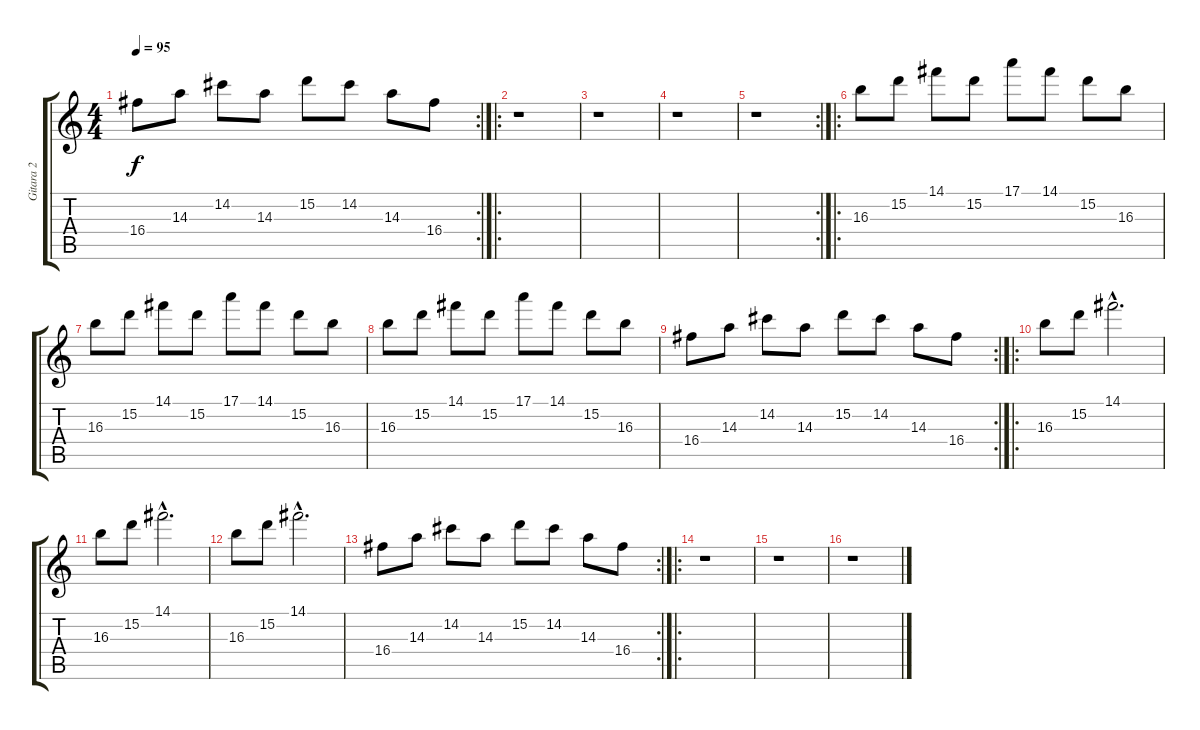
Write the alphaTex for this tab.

\track ("Gitara 2" "Gitara 2") {instrument electricguitarjazz}
\staff {score tabs}
\tuning (E4 B3 G3 D3 A2 E2) {hide}
\rc 2
\ts (4 4)
\tempo 95
\clef g2
\ks c
16.4.8{dy f} 14.3.8 14.2.8 14.3.8 15.2.8 14.2.8 14.3.8 16.4.8 |
\ro
r.1 |
r.1 |
r.1 |
\rc 2
r.1 |
\ro
16.3.8 15.2.8 14.1.8 15.2.8 17.1.8 14.1.8 15.2.8 16.3.8 |
16.3.8 15.2.8 14.1.8 15.2.8 17.1.8 14.1.8 15.2.8 16.3.8 |
16.3.8 15.2.8 14.1.8 15.2.8 17.1.8 14.1.8 15.2.8 16.3.8 |
\rc 2
16.4.8 14.3.8 14.2.8 14.3.8 15.2.8 14.2.8 14.3.8 16.4.8 |
\ro
16.3.8 15.2.8 14.1{hac}.2{d} |
16.3.8 15.2.8 14.1{hac}.2{d} |
16.3.8 15.2.8 14.1{hac}.2{d} |
\rc 2
16.4.8 14.3.8 14.2.8 14.3.8 15.2.8 14.2.8 14.3.8 16.4.8 |
\ro
r.1 |
r.1 |
r.1
